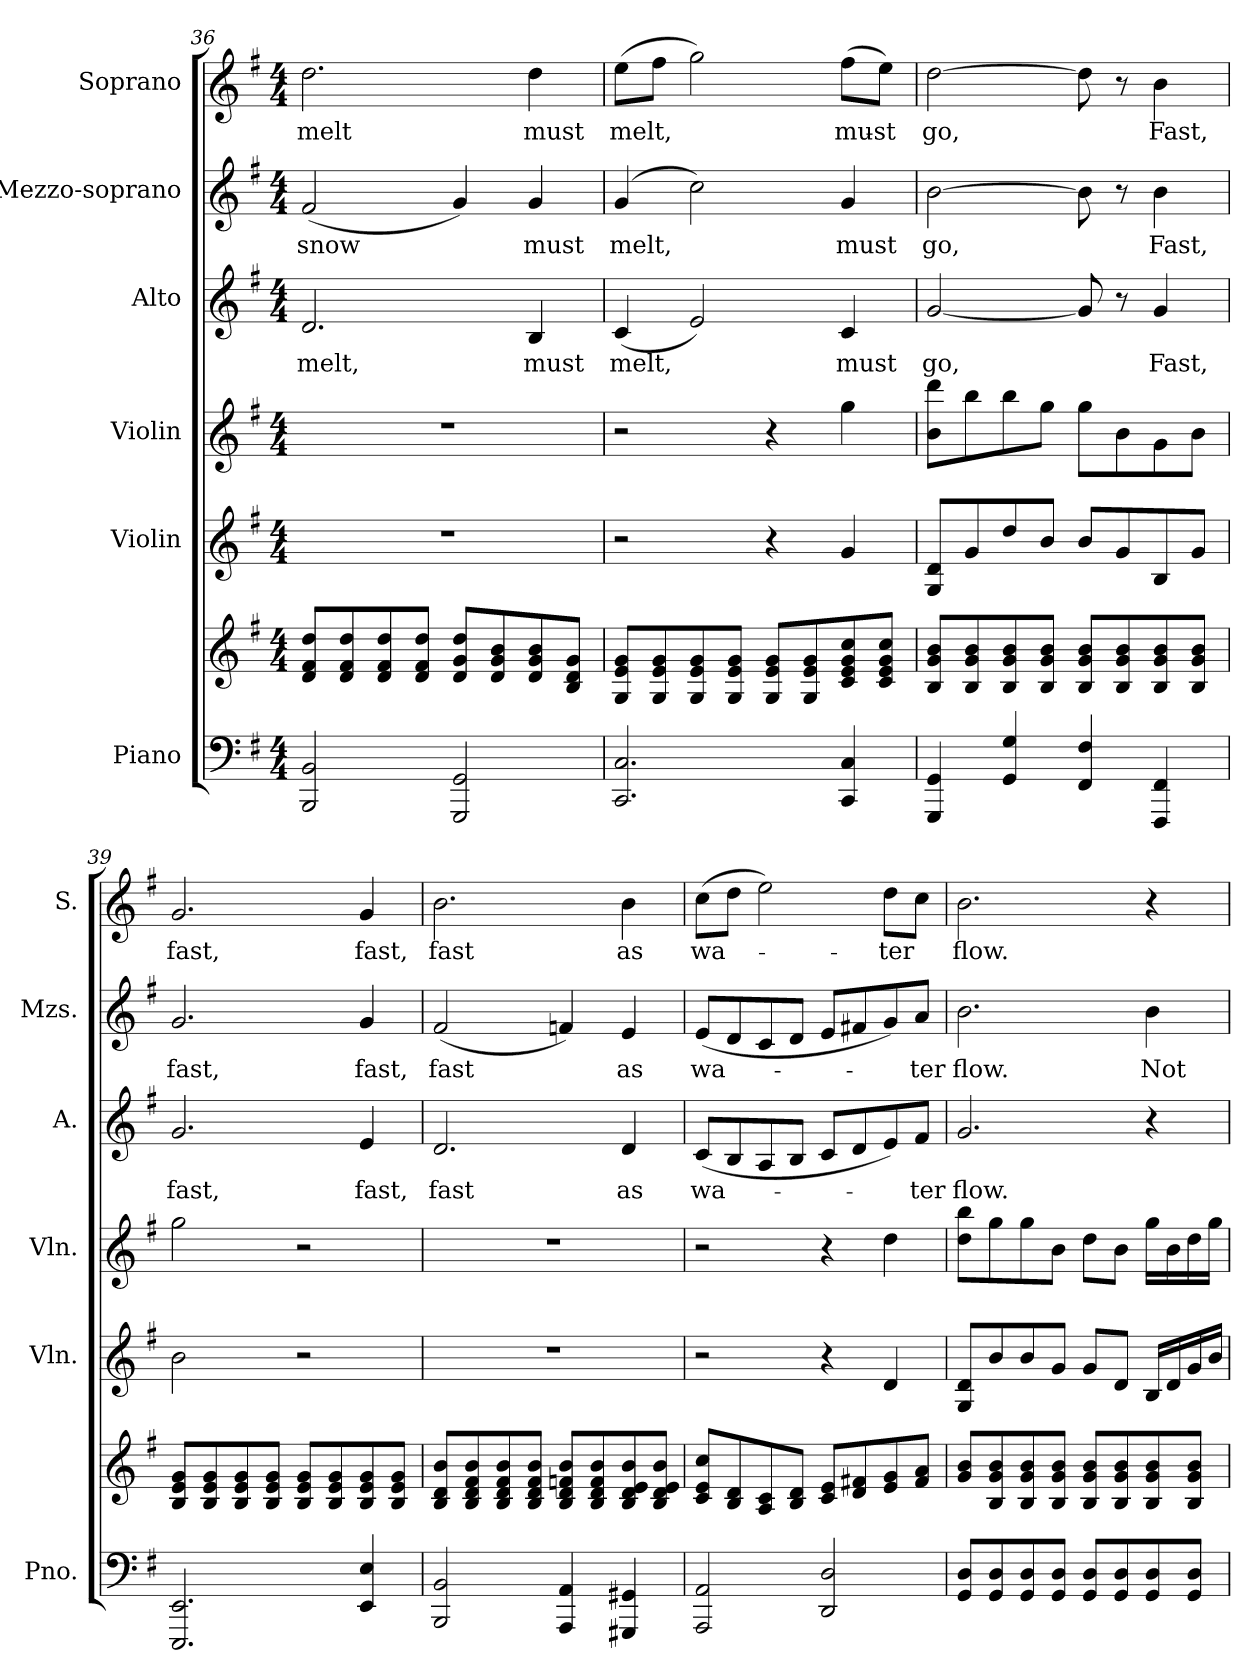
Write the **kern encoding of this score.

**kern	**kern	**kern	**kern	**kern	**text	**kern	**text	**kern	**text
*part6	*part6	*part5	*part4	*part3	*part3	*part2	*part2	*part1	*part1
*staff7	*staff6	*staff5	*staff4	*staff3	*staff3	*staff2	*staff2	*staff1	*staff1
*I"Piano	*	*I"Violin	*I"Violin	*I"Alto	*	*I"Mezzo-soprano	*	*I"Soprano	*
*I'Pno.	*	*I'Vln.	*I'Vln.	*I'A.	*	*I'Mzs.	*	*I'S.	*
*clefF4	*clefG2	*clefG2	*clefG2	*clefG2	*	*clefG2	*	*clefG2	*
*k[f#]	*k[f#]	*k[f#]	*k[f#]	*k[f#]	*	*k[f#]	*	*k[f#]	*
*M4/4	*M4/4	*M4/4	*M4/4	*M4/4	*	*M4/4	*	*M4/4	*
=36	=36	=36	=36	=36	=36	=36	=36	=36	=36
!	!	!	!	!	!LO:LY:b	!	!LO:LY:b	!	!LO:LY:b
2BBB/ 2BB/	8d/ 8f#/ 8dd/L	1r	1r	2.d/	melt,	(2f#/	snow	2.dd\	melt
.	8d/ 8f#/ 8dd/	.	.	.	.	.	.	.	.
.	8d/ 8f#/ 8dd/	.	.	.	.	.	.	.	.
.	8d/ 8f#/ 8dd/J	.	.	.	.	.	.	.	.
2GGG/ 2GG/	8d/ 8g/ 8dd/L	.	.	.	.	4g/)	.	.	.
.	8d/ 8g/ 8b/	.	.	.	.	.	.	.	.
!	!	!	!	!	!LO:LY:b	!	!LO:LY:b	!	!LO:LY:b
.	8d/ 8g/ 8b/	.	.	4B/	must	4g/	must	4dd\	must
.	8B/ 8d/ 8g/J	.	.	.	.	.	.	.	.
!!LO:LB:g=z
=37	=37	=37	=37	=37	=37	=37	=37	=37	=37
!	!	!	!	!	!LO:LY:b	!	!LO:LY:b	!	!LO:LY:b
2.CC/ 2.C/	8G/ 8e/ 8g/L	2r	2r	(4c/	melt,	(4g/	melt,	(8ee\L	melt,
.	8G/ 8e/ 8g/	.	.	.	.	.	.	8ff#\J	.
.	8G/ 8e/ 8g/	.	.	2e/)	.	2cc\)	.	2gg\)	.
.	8G/ 8e/ 8g/J	.	.	.	.	.	.	.	.
.	8G/ 8e/ 8g/L	4r	4r	.	.	.	.	.	.
.	8G/ 8e/ 8g/	.	.	.	.	.	.	.	.
!	!	!	!	!	!LO:LY:b	!	!LO:LY:b	!	!LO:LY:b
4CC/ 4C/	8c/ 8e/ 8g/ 8cc/	4g/	4gg\	4c/	must	4g/	must	(8ff#\L	mu-
!	!	!	!	!	!	!	!	!	!LO:LY:b
.	8c/ 8e/ 8g/ 8cc/J	.	.	.	.	.	.	8ee\J)	-st
=38	=38	=38	=38	=38	=38	=38	=38	=38	=38
!	!	!	!	!	!LO:LY:b	!	!LO:LY:b	!	!LO:LY:b
4GGG/ 4GG/	8B/ 8g/ 8b/L	8G/ 8d/L	8b\ 8ddd\L	[2g/	go,	[2b\	go,	[2dd\	-go,
.	8B/ 8g/ 8b/	8g/	8bb\	.	.	.	.	.	.
4GG/ 4G/	8B/ 8g/ 8b/	8dd/	8bb\	.	.	.	.	.	.
.	8B/ 8g/ 8b/J	8b/J	8gg\J	.	.	.	.	.	.
4FF#/ 4F#/	8B/ 8g/ 8b/L	8b/L	8gg\L	8g/]	.	8b\]	.	8dd\]	.
.	8B/ 8g/ 8b/	8g/	8b\	8r	.	8r	.	8r	.
!	!	!	!	!	!LO:LY:b	!	!LO:LY:b	!	!LO:LY:b
4FFF#/ 4FF#/	8B/ 8g/ 8b/	8B/	8g\	4g/	Fast,	4b\	Fast,	4b\	Fast,
.	8B/ 8g/ 8b/J	8g/J	8b\J	.	.	.	.	.	.
=39	=39	=39	=39	=39	=39	=39	=39	=39	=39
!	!	!	!	!	!LO:LY:b	!	!LO:LY:b	!	!LO:LY:b
2.EEE/ 2.EE/	8B/ 8e/ 8g/L	2b\	2gg\	2.g/	fast,	2.g/	fast,	2.g/	fast,
.	8B/ 8e/ 8g/	.	.	.	.	.	.	.	.
.	8B/ 8e/ 8g/	.	.	.	.	.	.	.	.
.	8B/ 8e/ 8g/J	.	.	.	.	.	.	.	.
.	8B/ 8e/ 8g/L	2r	2r	.	.	.	.	.	.
.	8B/ 8e/ 8g/	.	.	.	.	.	.	.	.
!	!	!	!	!	!LO:LY:b	!	!LO:LY:b	!	!LO:LY:b
4EE/ 4E/	8B/ 8e/ 8g/	.	.	4e/	fast,	4g/	fast,	4g/	fast,
.	8B/ 8e/ 8g/J	.	.	.	.	.	.	.	.
=40	=40	=40	=40	=40	=40	=40	=40	=40	=40
!	!	!	!	!	!LO:LY:b	!	!LO:LY:b	!	!LO:LY:b
2BBB/ 2BB/	8B/ 8d/ 8b/L	1r	1r	2.d/	fast	(2f#/	fast	2.b\	fast
.	8B/ 8d/ 8f#/ 8b/	.	.	.	.	.	.	.	.
.	8B/ 8d/ 8f#/ 8b/	.	.	.	.	.	.	.	.
.	8B/ 8d/ 8f#/ 8b/J	.	.	.	.	.	.	.	.
4AAA/ 4AA/	8B/ 8d/ 8fn/ 8b/L	.	.	.	.	4fn/)	.	.	.
.	8B/ 8d/ 8f/ 8b/	.	.	.	.	.	.	.	.
!	!	!	!	!	!LO:LY:b	!	!LO:LY:b	!	!LO:LY:b
4GGG#X/ 4GG#X/	8B/ 8d/ 8e/ 8b/	.	.	4d/	as	4e/	as	4b\	as
.	8B/ 8d/ 8e/ 8b/J	.	.	.	.	.	.	.	.
!!LO:PB:g=z
=41	=41	=41	=41	=41	=41	=41	=41	=41	=41
!	!	!	!	!	!LO:LY:b	!	!LO:LY:b	!	!LO:LY:b
2AAA/ 2AA/	8c/ 8e/ 8cc/L	2r	2r	(8c/L	wa-	(8e/L	wa-	(8cc\L	wa-
.	8B/ 8d/	.	.	8B/	.	8d/	.	8dd\J	.
.	8A/ 8c/	.	.	8A/	.	8c/	.	2ee\)	.
.	8B/ 8d/J	.	.	8B/J	.	8d/J	.	.	.
2DD/ 2D/	8c/ 8e/L	4r	4r	8c/L	.	8e/L	.	.	.
.	8d/ 8f#X/	.	.	8d/	.	8f#X/	.	.	.
!	!	!	!	!	!	!	!	!	!LO:LY:b
.	8e/ 8g/	4d/	4dd\	8e/)	.	8g/)	.	8dd\L	-ter
!	!	!	!	!	!LO:LY:b	!	!LO:LY:b	!	!
.	8f#/ 8a/J	.	.	8f#/J	-ter	8a/J	-ter	8cc\J	.
=42	=42	=42	=42	=42	=42	=42	=42	=42	=42
!	!	!	!	!	!LO:LY:b	!	!LO:LY:b	!	!LO:LY:b
8GG/ 8D/L	8g/ 8b/L	8G/ 8d/L	8dd\ 8bb\L	2.g/	flow.	2.b\	flow.	2.b\	flow.
8GG/ 8D/	8B/ 8g/ 8b/	8b/	8gg\	.	.	.	.	.	.
8GG/ 8D/	8B/ 8g/ 8b/	8b/	8gg\	.	.	.	.	.	.
8GG/ 8D/J	8B/ 8g/ 8b/J	8g/J	8b\J	.	.	.	.	.	.
8GG/ 8D/L	8B/ 8g/ 8b/L	8g/L	8dd\L	.	.	.	.	.	.
8GG/ 8D/	8B/ 8g/ 8b/	8d/J	8b\J	.	.	.	.	.	.
!	!	!	!	!	!	!	!LO:LY:b	!	!
8GG/ 8D/	8B/ 8g/ 8b/	16B/LL	16gg\LL	4r	.	4b\	Not	4r	.
.	.	16d/	16b\	.	.	.	.	.	.
8GG/ 8D/J	8B/ 8g/ 8b/J	16g/	16dd\	.	.	.	.	.	.
.	.	16b/JJ	16gg\JJ	.	.	.	.	.	.
=	=	=	=	=	=	=	=	=	=
*-	*-	*-	*-	*-	*-	*-	*-	*-	*-
